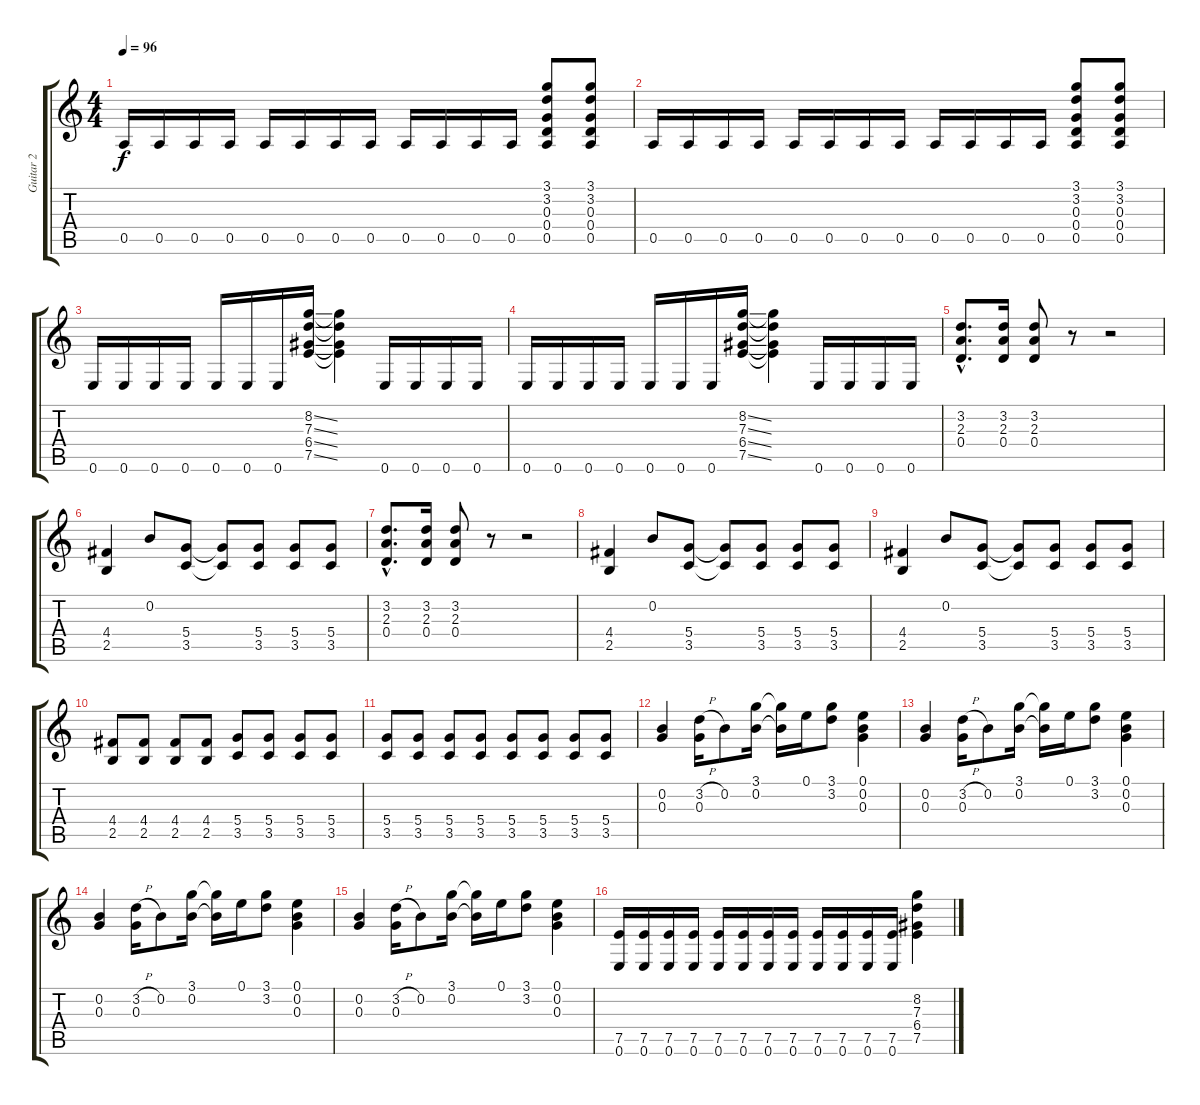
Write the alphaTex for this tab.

\track ("Guitar 2" "Guitar 2") {instrument distortionguitar}
\staff {score tabs}
\tuning (E4 B3 G3 D3 A2 E2) {hide}
\ts (4 4)
\tempo 96
\clef g2
\ks c
0.5.16{dy f} 0.5.16 0.5.16 0.5.16 0.5.16 0.5.16 0.5.16 0.5.16 0.5.16 0.5.16 0.5.16 0.5.16 (3.1 3.2 0.3 0.4 0.5).8 (3.1 3.2 0.3 0.4 0.5).8 |
0.5.16 0.5.16 0.5.16 0.5.16 0.5.16 0.5.16 0.5.16 0.5.16 0.5.16 0.5.16 0.5.16 0.5.16 (3.1 3.2 0.3 0.4 0.5).8 (3.1 3.2 0.3 0.4 0.5).8 |
0.6.16 0.6.16 0.6.16 0.6.16 0.6.16 0.6.16 0.6.16 (8.2{ss} 7.3{ss} 6.4{ss} 7.5{ss}).16 (8.2{t} 7.3{t} 6.4{t} 7.5{t}).4 0.6.16 0.6.16 0.6.16 0.6.16 |
0.6.16 0.6.16 0.6.16 0.6.16 0.6.16 0.6.16 0.6.16 (8.2{ss} 7.3{ss} 6.4{ss} 7.5{ss}).16 (8.2{t} 7.3{t} 6.4{t} 7.5{t}).4 0.6.16 0.6.16 0.6.16 0.6.16 |
(3.2{hac} 2.3{hac} 0.4{hac}).8{d} (3.2 2.3 0.4).16 (3.2 2.3 0.4).8 r.8 r.2 |
(4.4 2.5).4 0.2.8 (5.4 3.5).8 (5.4{t} 3.5{t}).8 (5.4 3.5).8 (5.4 3.5).8 (5.4 3.5).8 |
(3.2{hac} 2.3{hac} 0.4{hac}).8{d} (3.2 2.3 0.4).16 (3.2 2.3 0.4).8 r.8 r.2 |
(4.4 2.5).4 0.2.8 (5.4 3.5).8 (5.4{t} 3.5{t}).8 (5.4 3.5).8 (5.4 3.5).8 (5.4 3.5).8 |
(4.4 2.5).4 0.2.8 (5.4 3.5).8 (5.4{t} 3.5{t}).8 (5.4 3.5).8 (5.4 3.5).8 (5.4 3.5).8 |
(4.4 2.5).8 (4.4 2.5).8 (4.4 2.5).8 (4.4 2.5).8 (5.4 3.5).8 (5.4 3.5).8 (5.4 3.5).8 (5.4 3.5).8 |
(5.4 3.5).8 (5.4 3.5).8 (5.4 3.5).8 (5.4 3.5).8 (5.4 3.5).8 (5.4 3.5).8 (5.4 3.5).8 (5.4 3.5).8 |
(0.2 0.3).4 (3.2{h} 0.3).16 0.2.8 (3.1 0.2).16 (3.1{t} 0.2{t}).16 0.1.16 (3.1 3.2).8 (0.1 0.2 0.3).4 |
(0.2 0.3).4 (3.2{h} 0.3).16 0.2.8 (3.1 0.2).16 (3.1{t} 0.2{t}).16 0.1.16 (3.1 3.2).8 (0.1 0.2 0.3).4 |
(0.2 0.3).4 (3.2{h} 0.3).16 0.2.8 (3.1 0.2).16 (3.1{t} 0.2{t}).16 0.1.16 (3.1 3.2).8 (0.1 0.2 0.3).4 |
(0.2 0.3).4 (3.2{h} 0.3).16 0.2.8 (3.1 0.2).16 (3.1{t} 0.2{t}).16 0.1.16 (3.1 3.2).8 (0.1 0.2 0.3).4 |
(7.5 0.6).16 (7.5 0.6).16 (7.5 0.6).16 (7.5 0.6).16 (7.5 0.6).16 (7.5 0.6).16 (7.5 0.6).16 (7.5 0.6).16 (7.5 0.6).16 (7.5 0.6).16 (7.5 0.6).16 (7.5 0.6).16 (8.2 7.3 6.4 7.5{ss}).4
